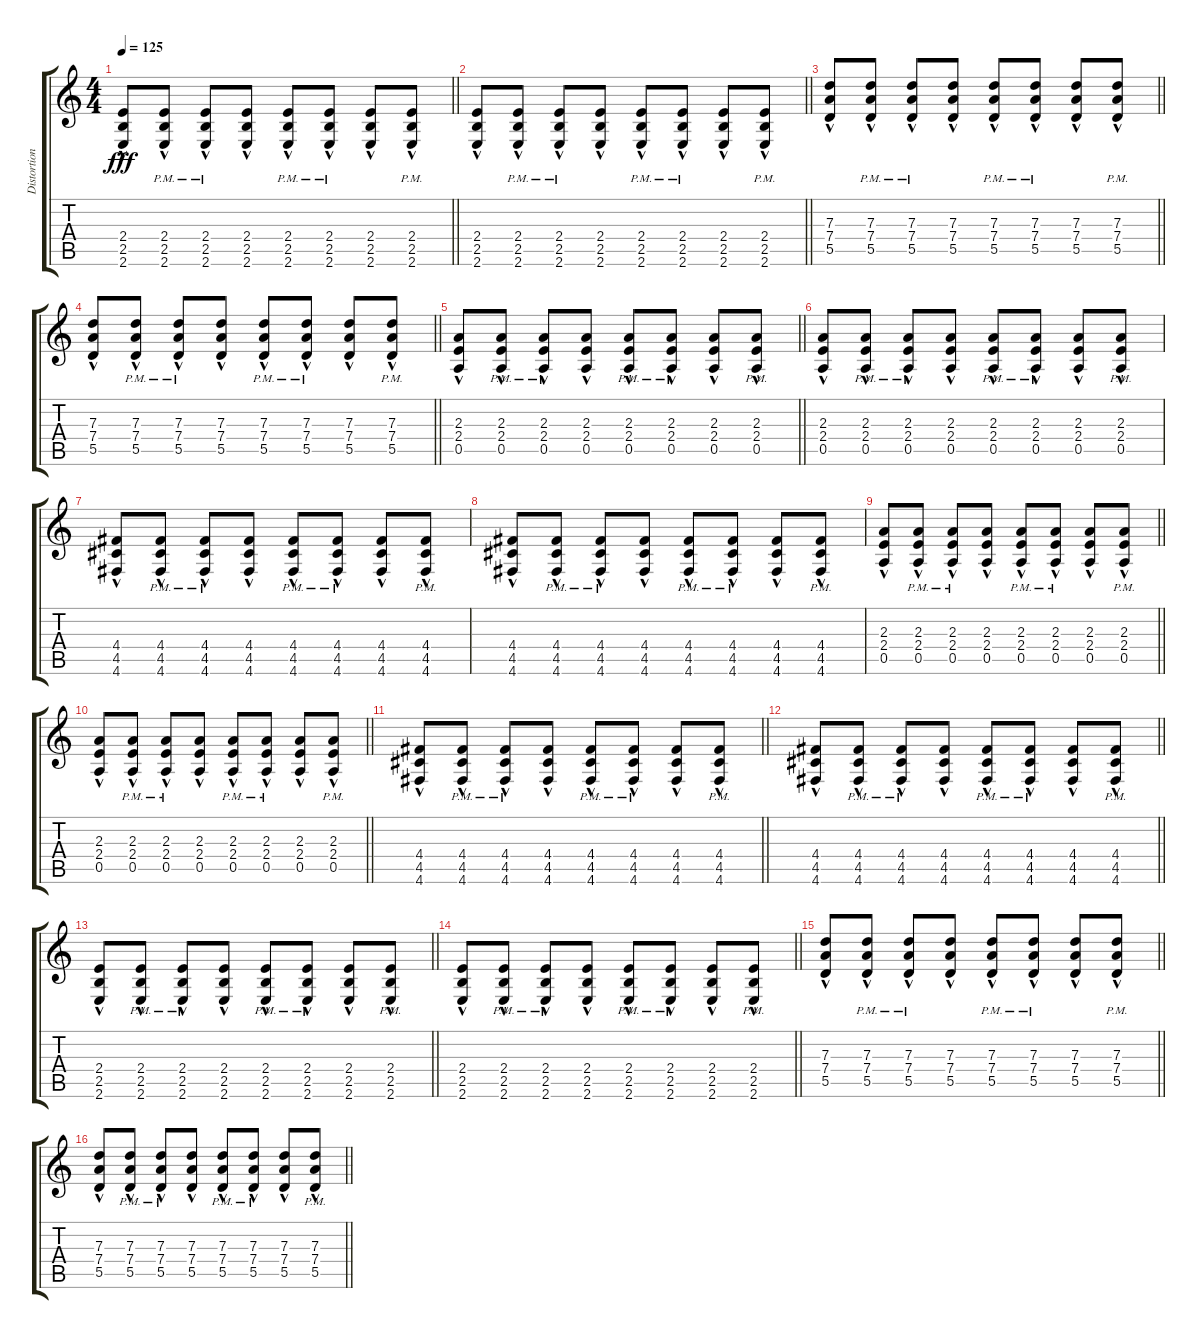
\track ("Distortion Guitar 1" "Distortion") {instrument overdrivenguitar}
\staff {score tabs}
\tuning (E4 B3 G3 D3 A2 D2) {hide}
\ts (4 4)
\tempo 125
\clef g2
\barLineRight lightlight
\ks c
(2.4{hac} 2.5 2.6).8{dy fff} (2.4{hac pm} 2.5{pm} 2.6{pm}).8 (2.4{hac pm} 2.5{pm} 2.6{pm}).8 (2.4{hac} 2.5 2.6).8 (2.4{hac pm} 2.5{pm} 2.6{pm}).8 (2.4{hac pm} 2.5{pm} 2.6{pm}).8 (2.4{hac} 2.5 2.6).8 (2.4{hac pm} 2.5{pm} 2.6{pm}).8 |
\barLineRight lightlight
(2.4{hac} 2.5 2.6).8 (2.4{hac pm} 2.5{pm} 2.6{pm}).8 (2.4{hac pm} 2.5{pm} 2.6{pm}).8 (2.4{hac} 2.5 2.6).8 (2.4{hac pm} 2.5{pm} 2.6{pm}).8 (2.4{hac pm} 2.5{pm} 2.6{pm}).8 (2.4{hac} 2.5 2.6).8 (2.4{hac pm} 2.5{pm} 2.6{pm}).8 |
\barLineRight lightlight
(7.3 7.4{hac} 5.5).8 (7.3{pm} 7.4{hac pm} 5.5{pm}).8 (7.3{pm} 7.4{hac pm} 5.5{pm}).8 (7.3 7.4{hac} 5.5).8 (7.3{pm} 7.4{hac pm} 5.5{pm}).8 (7.3{pm} 7.4{hac pm} 5.5{pm}).8 (7.3 7.4{hac} 5.5).8 (7.3{pm} 7.4{hac pm} 5.5{pm}).8 |
\barLineRight lightlight
(7.3 7.4{hac} 5.5).8 (7.3{pm} 7.4{hac pm} 5.5{pm}).8 (7.3{pm} 7.4{hac pm} 5.5{pm}).8 (7.3 7.4{hac} 5.5).8 (7.3{pm} 7.4{hac pm} 5.5{pm}).8 (7.3{pm} 7.4{hac pm} 5.5{pm}).8 (7.3 7.4{hac} 5.5).8 (7.3{pm} 7.4{hac pm} 5.5{pm}).8 |
\barLineRight lightlight
(2.3 2.4 0.5{hac}).8 (2.3{pm} 2.4{pm} 0.5{hac pm}).8 (2.3{pm} 2.4{pm} 0.5{hac pm}).8 (2.3 2.4 0.5{hac}).8 (2.3{pm} 2.4{pm} 0.5{hac pm}).8 (2.3{pm} 2.4{pm} 0.5{hac pm}).8 (2.3 2.4 0.5{hac}).8 (2.3{pm} 2.4{pm} 0.5{hac pm}).8 |
(2.3 2.4 0.5{hac}).8 (2.3{pm} 2.4{pm} 0.5{hac pm}).8 (2.3{pm} 2.4{pm} 0.5{hac pm}).8 (2.3 2.4 0.5{hac}).8 (2.3{pm} 2.4{pm} 0.5{hac pm}).8 (2.3{pm} 2.4{pm} 0.5{hac pm}).8 (2.3 2.4 0.5{hac}).8 (2.3{pm} 2.4{pm} 0.5{hac pm}).8 |
(4.4 4.5{hac} 4.6).8 (4.4{pm} 4.5{hac pm} 4.6{pm}).8 (4.4{pm} 4.5{hac pm} 4.6{pm}).8 (4.4 4.5{hac} 4.6).8 (4.4{pm} 4.5{hac pm} 4.6{pm}).8 (4.4{pm} 4.5{hac pm} 4.6{pm}).8 (4.4 4.5{hac} 4.6).8 (4.4{pm} 4.5{hac pm} 4.6{pm}).8 |
(4.4 4.5{hac} 4.6).8 (4.4{pm} 4.5{hac pm} 4.6{pm}).8 (4.4{pm} 4.5{hac pm} 4.6{pm}).8 (4.4 4.5{hac} 4.6).8 (4.4{pm} 4.5{hac pm} 4.6{pm}).8 (4.4{pm} 4.5{hac pm} 4.6{pm}).8 (4.4 4.5{hac} 4.6).8 (4.4{pm} 4.5{hac pm} 4.6{pm}).8 |
\barLineRight lightlight
(2.3 2.4 0.5{hac}).8 (2.3{pm} 2.4{pm} 0.5{hac pm}).8 (2.3{pm} 2.4{pm} 0.5{hac pm}).8 (2.3 2.4 0.5{hac}).8 (2.3{pm} 2.4{pm} 0.5{hac pm}).8 (2.3{pm} 2.4{pm} 0.5{hac pm}).8 (2.3 2.4 0.5{hac}).8 (2.3{pm} 2.4{pm} 0.5{hac pm}).8 |
\barLineRight lightlight
(2.3 2.4 0.5{hac}).8 (2.3{pm} 2.4{pm} 0.5{hac pm}).8 (2.3{pm} 2.4{pm} 0.5{hac pm}).8 (2.3 2.4 0.5{hac}).8 (2.3{pm} 2.4{pm} 0.5{hac pm}).8 (2.3{pm} 2.4{pm} 0.5{hac pm}).8 (2.3 2.4 0.5{hac}).8 (2.3{pm} 2.4{pm} 0.5{hac pm}).8 |
\barLineRight lightlight
(4.4 4.5{hac} 4.6).8 (4.4{pm} 4.5{hac pm} 4.6{pm}).8 (4.4{pm} 4.5{hac pm} 4.6{pm}).8 (4.4 4.5{hac} 4.6).8 (4.4{pm} 4.5{hac pm} 4.6{pm}).8 (4.4{pm} 4.5{hac pm} 4.6{pm}).8 (4.4 4.5{hac} 4.6).8 (4.4{pm} 4.5{hac pm} 4.6{pm}).8 |
\barLineRight lightlight
(4.4 4.5{hac} 4.6).8 (4.4{pm} 4.5{hac pm} 4.6{pm}).8 (4.4{pm} 4.5{hac pm} 4.6{pm}).8 (4.4 4.5{hac} 4.6).8 (4.4{pm} 4.5{hac pm} 4.6{pm}).8 (4.4{pm} 4.5{hac pm} 4.6{pm}).8 (4.4 4.5{hac} 4.6).8 (4.4{pm} 4.5{hac pm} 4.6{pm}).8 |
\barLineRight lightlight
(2.4{hac} 2.5 2.6).8 (2.4{hac pm} 2.5{pm} 2.6{pm}).8 (2.4{hac pm} 2.5{pm} 2.6{pm}).8 (2.4{hac} 2.5 2.6).8 (2.4{hac pm} 2.5{pm} 2.6{pm}).8 (2.4{hac pm} 2.5{pm} 2.6{pm}).8 (2.4{hac} 2.5 2.6).8 (2.4{hac pm} 2.5{pm} 2.6{pm}).8 |
\barLineRight lightlight
(2.4{hac} 2.5 2.6).8 (2.4{hac pm} 2.5{pm} 2.6{pm}).8 (2.4{hac pm} 2.5{pm} 2.6{pm}).8 (2.4{hac} 2.5 2.6).8 (2.4{hac pm} 2.5{pm} 2.6{pm}).8 (2.4{hac pm} 2.5{pm} 2.6{pm}).8 (2.4{hac} 2.5 2.6).8 (2.4{hac pm} 2.5{pm} 2.6{pm}).8 |
\barLineRight lightlight
(7.3 7.4{hac} 5.5).8 (7.3{pm} 7.4{hac pm} 5.5{pm}).8 (7.3{pm} 7.4{hac pm} 5.5{pm}).8 (7.3 7.4{hac} 5.5).8 (7.3{pm} 7.4{hac pm} 5.5{pm}).8 (7.3{pm} 7.4{hac pm} 5.5{pm}).8 (7.3 7.4{hac} 5.5).8 (7.3{pm} 7.4{hac pm} 5.5{pm}).8 |
\barLineRight lightlight
(7.3 7.4{hac} 5.5).8 (7.3{pm} 7.4{hac pm} 5.5{pm}).8 (7.3{pm} 7.4{hac pm} 5.5{pm}).8 (7.3 7.4{hac} 5.5).8 (7.3{pm} 7.4{hac pm} 5.5{pm}).8 (7.3{pm} 7.4{hac pm} 5.5{pm}).8 (7.3 7.4{hac} 5.5).8 (7.3{pm} 7.4{hac pm} 5.5{pm}).8
